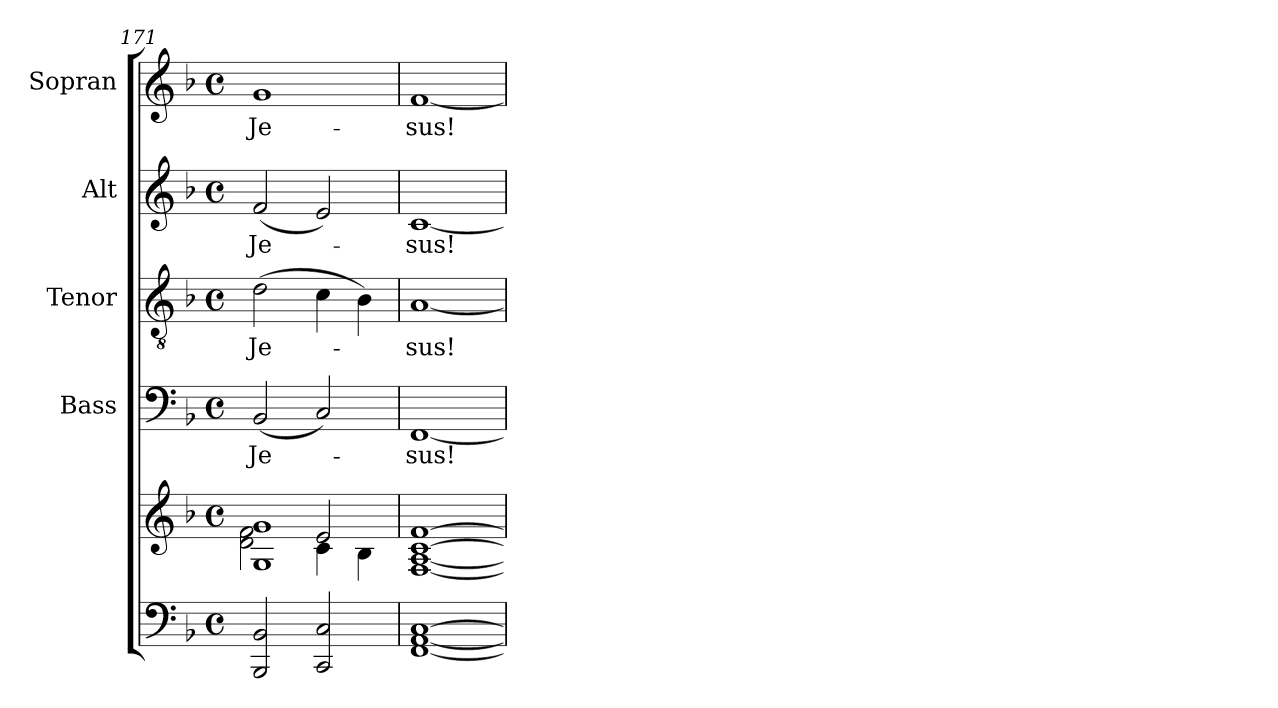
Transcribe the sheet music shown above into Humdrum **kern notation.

**kern	**kern	**kern	**text	**kern	**text	**kern	**text	**kern	**text
*part5	*part5	*part4	*part4	*part3	*part3	*part2	*part2	*part1	*part1
*staff6	*staff5	*staff4	*staff4	*staff3	*staff3	*staff2	*staff2	*staff1	*staff1
*	*	*I"Bass	*	*I"Tenor	*	*I"Alt	*	*I"Sopran	*
*	*	*I'B.	*	*I'T.	*	*I'A.	*	*I'S.	*
*clefF4	*clefG2	*clefF4	*	*clefGv2	*	*clefG2	*	*clefG2	*
*k[b-]	*k[b-]	*k[b-]	*	*k[b-]	*	*k[b-]	*	*k[b-]	*
*F:	*F:	*F:	*	*F:	*	*F:	*	*F:	*
*M4/4	*M4/4	*M4/4	*	*M4/4	*	*M4/4	*	*M4/4	*
*met(c)	*met(c)	*met(c)	*	*met(c)	*	*met(c)	*	*met(c)	*
=171	=171	=171	=171	=171	=171	=171	=171	=171	=171
*	*^	*	*	*	*	*	*	*	*
*	*	*^	*	*	*	*	*	*	*	*
!	!	!	!	!	!LO:LY:b	!	!LO:LY:b	!	!LO:LY:b	!	!LO:LY:b
2BBB-/ 2BB-/	1G 1g	2d\ 2f\	2ryy	(<2BB-/	Je-	(>2d\	Je-	(<2f/	Je-	1g	Je-
2CC/ 2C/	.	4c\	2e/	2C/)	.	4c\	.	2e/)	.	.	.
.	.	4B-\	.	.	.	4B-\)	.	.	.	.	.
*	*	*v	*v	*	*	*	*	*	*	*	*
=172	=172	=172	=172	=172	=172	=172	=172	=172	=172	=172
!	!	!	!	!LO:LY:b	!	!LO:LY:b	!	!LO:LY:b	!	!LO:LY:b
*	*v	*v	*	*	*	*	*	*	*	*
[1FF [1AA [1C	[1F [1A [1c [1f	[1FF	-sus!	[1A	-sus!	[1c	-sus!	[1f	-sus!
=	=	=	=	=	=	=	=	=	=
*-	*-	*-	*-	*-	*-	*-	*-	*-	*-
